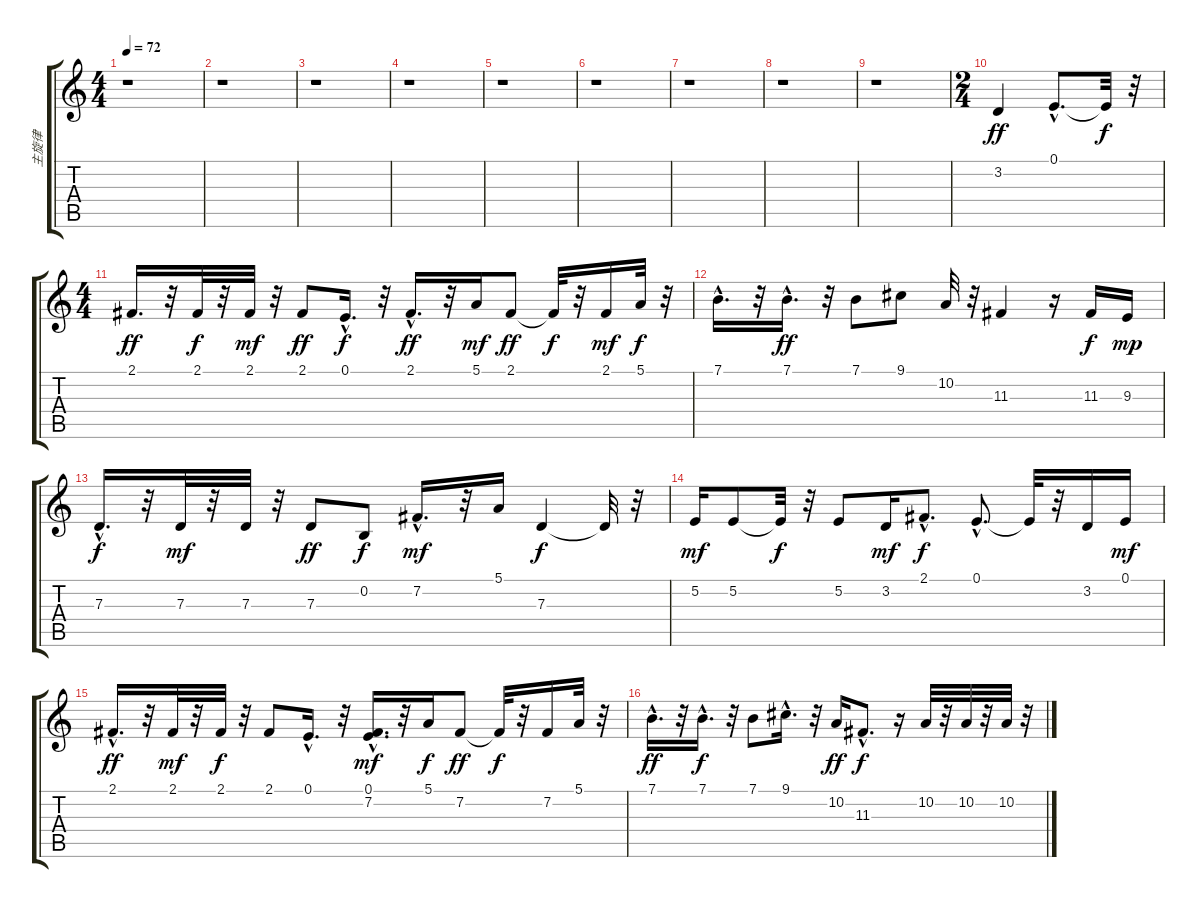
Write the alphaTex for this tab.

\track ("主旋律" "主旋律") {instrument voiceoohs}
\staff {score tabs}
\tuning (E4 B3 G3 D3 A2 E2) {hide}
\ts (4 4)
\tempo 72
\clef g2
\ks c
r.1{dy ff instrument voiceoohs} |
r.1 |
r.1 |
r.1 |
r.1 |
r.1 |
r.1 |
r.1 |
r.1 |
\ts (2 4)
3.2.4 0.1{hac}.8{d} 0.1{t}.32{dy f} r.32 |
\ts (4 4)
2.1.16{d dy ff} r.32 2.1.32{dy f} r.32 2.1.32{dy mf} r.32 2.1.8{dy ff} 0.1{hac}.16{d dy f} r.32 2.1{hac}.16{d dy ff} r.32 5.1.16{dy mf} 2.1.8{dy ff} 2.1{t}.32{dy f} r.32 2.1.16{dy mf} 5.1.32{dy f} r.32 |
7.1{hac}.16{d} r.32 7.1{hac}.16{d dy ff} r.32 7.1.8 9.1.8 10.2.32 r.32 11.3.4 r.16 11.3.16{dy f} 9.3.16{dy mp} |
7.3{hac}.16{d dy f} r.32 7.3.32{dy mf} r.32 7.3.32 r.32 7.3.8{dy ff} 0.2.8{dy f} 7.2{hac}.16{d dy mf} r.32 5.1.16 7.3.4{dy f} 7.3{t}.32 r.32 |
5.2.16{dy mf} 5.2.8 5.2{t}.32{dy f} r.32 5.2.8 3.2.16{dy mf} 2.1{hac}.8{d dy f} 0.1{hac}.8{d} 0.1{t}.32 r.32 3.2.16 0.1.16{dy mf} |
2.1{hac}.16{d dy ff} r.32 2.1.32{dy mf} r.32 2.1.32{dy f} r.32 2.1.8 0.1{hac}.16{d} r.32 (0.1 7.2{hac}).16{d dy mf} r.32 5.1.16{dy f} 7.2.8{dy ff} 7.2{t}.32{dy f} r.32 7.2.16 5.1.32 r.32 |
7.1{hac}.16{d dy ff} r.32 7.1{hac}.16{d dy f} r.32 7.1.8 9.1{hac}.16{d} r.32 10.2.16{dy ff} 11.3{hac}.8{d dy f} r.16 10.2.32 r.32 10.2.32 r.32 10.2.32 r.32
